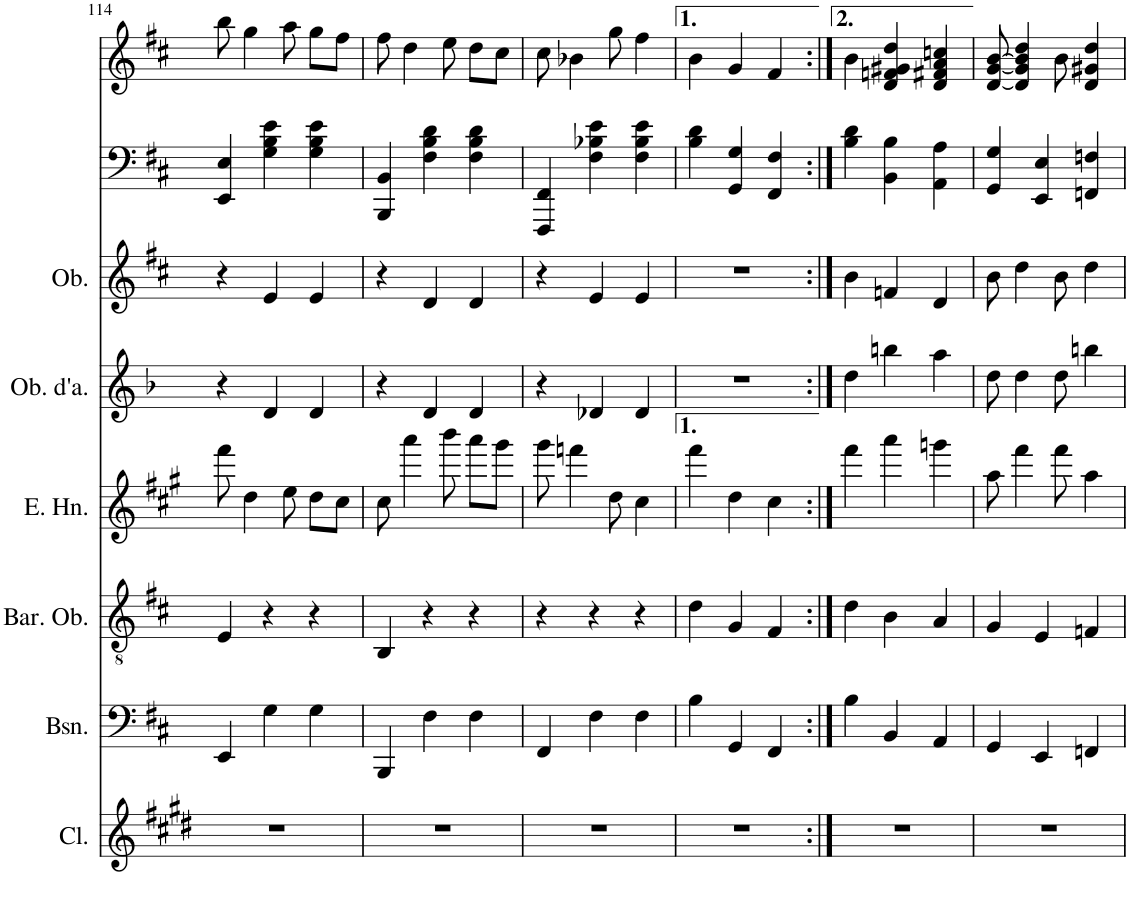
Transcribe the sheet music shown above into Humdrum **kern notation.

**kern	**kern	**kern	**kern	**kern	**kern	**kern	**kern
*part8	*part7	*part6	*part5	*part4	*part3	*part2	*part1
*staff8	*staff7	*staff6	*staff5	*staff4	*staff3	*staff2	*staff1
*I"Clarinet	*I"Bassoon	*I"Baritone Oboe	*I"English Horn	*I"Oboe d'amore	*I"Oboe	*I"LH-1	*I"RH-1
*I'Cl.	*I'Bsn.	*I'Bar. Ob.	*I'E. Hn.	*I'Ob. d'a.	*I'Ob.	*	*
!!LO:PB:g=z
*clefG2	*clefF4	*clefGv2	*clefG2	*clefG2	*clefG2	*clefF4	*clefG2
*Trd1c2	*	*	*Trd4c7	*Trd2c3	*	*	*
*k[f#c#g#d#]	*k[f#c#]	*k[f#c#]	*k[f#c#g#]	*k[b-]	*k[f#c#]	*k[f#c#]	*k[f#c#]
*M3/4	*M3/4	*M3/4	*M3/4	*M3/4	*M3/4	*M3/4	*M3/4
=114	=114	=114	=114	=114	=114	=114	=114
2.r	4EE/	4E/	8fff#\	4r	4r	4EE/ 4E/	8bb\
.	.	.	4dd\	.	.	.	4gg\
.	4G\	4r	.	4d/	4e/	4G\ 4B\ 4e\	.
.	.	.	8ee\	.	.	.	8aa\
.	4G\	4r	8dd\L	4d/	4e/	4G\ 4B\ 4e\	8gg\L
.	.	.	8cc#\J	.	.	.	8ff#\J
=115	=115	=115	=115	=115	=115	=115	=115
2.r	4BBB/	4BB/	8cc#\	4r	4r	4BBB/ 4BB/	8ff#\
.	.	.	4aaa\	.	.	.	4dd\
.	4F#\	4r	.	4d/	4d/	4F#\ 4B\ 4d\	.
.	.	.	8bbb\	.	.	.	8ee\
.	4F#\	4r	8aaa\L	4d/	4d/	4F#\ 4B\ 4d\	8dd\L
.	.	.	8ggg#\J	.	.	.	8cc#\J
=116	=116	=116	=116	=116	=116	=116	=116
2.r	4FF#/	4r	8ggg#\	4r	4r	4FFF#/ 4FF#/	8cc#\
.	.	.	4fffn\	.	.	.	4b-X\
.	4F#\	4r	.	4d-X/	4e/	4F#\ 4B-X\ 4e\	.
.	.	.	8dd\	.	.	.	8gg\
.	4F#\	4r	4cc#\	4d-/	4e/	4F#\ 4B-\ 4e\	4ff#\
=117	=117	=117	=117	=117	=117	=117	=117
2.r	4B\	4d\	4fff#\	2.r	2.r	4B\ 4d\	4b\
.	4GG/	4G/	4dd\	.	.	4GG/ 4G/	4g/
.	4FF#/	4F#/	4cc#\	.	.	4FF#/ 4F#/	4f#/
=118:|!	=118:|!	=118:|!	=118:|!	=118:|!	=118:|!	=118:|!	=118:|!
2.r	4B\	4d\	4fff#\	4dd\	4b\	4B\ 4d\	4b\
.	4BB/	4B\	4aaa\	4bbn\	4fn/	4BB\ 4B\	4d/ 4fn/ 4g#X/ 4dd/
.	4AA/	4A/	4gggn\	4aa\	4d/	4AA\ 4A\	4d/ 4f#X/ 4a/ 4ccn/
=119	=119	=119	=119	=119	=119	=119	=119
2.r	4GG/	4G/	8aa\	8dd\	8b\	4GG/ 4G/	[8d/ [8g/ [8b/
.	.	.	4fff#\	4dd\	4dd\	.	4d/] 4g/] 4b/] 4dd/
.	4EE/	4E/	.	.	.	4EE/ 4E/	.
.	.	.	8fff#\	8dd\	8b\	.	8b\
.	4FFn/	4Fn/	4aa\	4bbn\	4dd\	4FFn/ 4Fn/	4d/ 4g#X/ 4dd/
=	=	=	=	=	=	=	=
*-	*-	*-	*-	*-	*-	*-	*-
